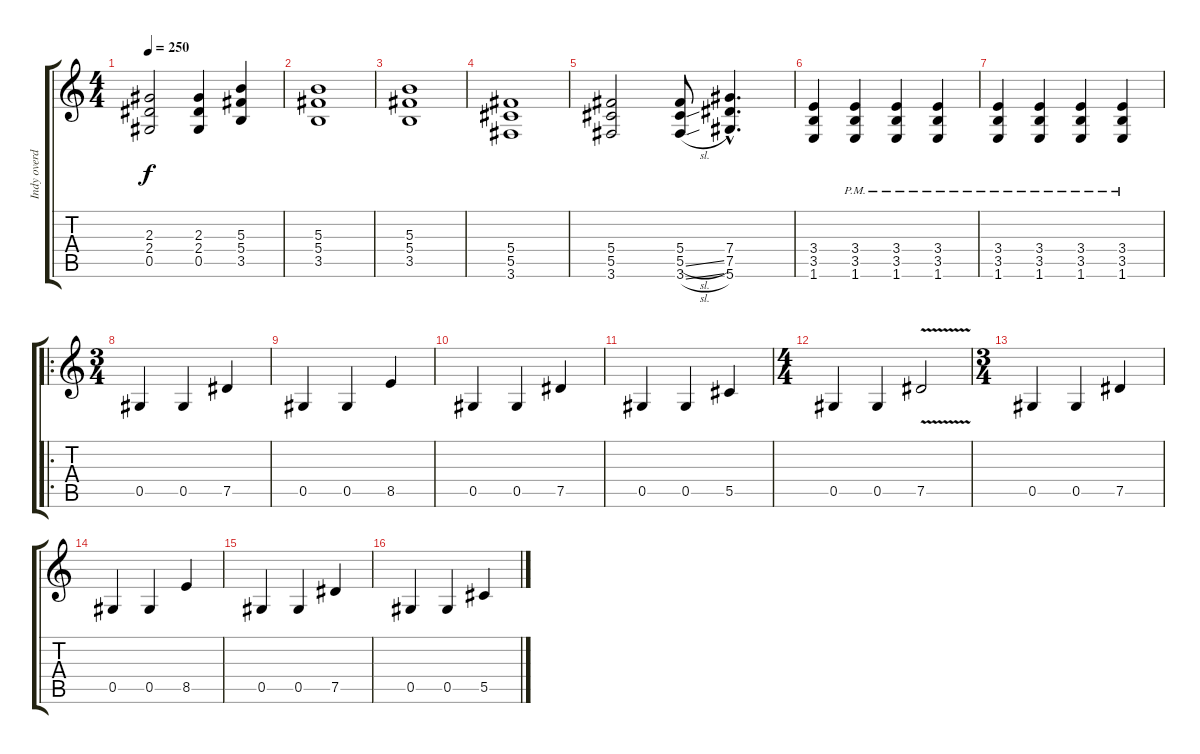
\track ("Indy overdrive" "Indy overd") {instrument distortionguitar}
\staff {score tabs}
\tuning (Eb4 Bb3 Gb3 Db3 Ab2 Eb2) {hide}
\ts (4 4)
\tempo 250
\clef g2
\ks c
(2.3 2.4 0.5).2{dy f} (2.3 2.4 0.5).4 (5.3 5.4 3.5).4 |
(5.3 5.4 3.5).1 |
(5.3 5.4 3.5).1 |
(5.4 5.5 3.6).1 |
(5.4 5.5 3.6).2 (5.4 5.5{sl} 3.6{sl}).8 (7.4{hac} 7.5{hac} 5.6{hac}).4{d} |
(3.4 3.5 1.6).4 (3.4{pm} 3.5{pm} 1.6{pm}).4 (3.4{pm} 3.5{pm} 1.6{pm}).4 (3.4{pm} 3.5{pm} 1.6{pm}).4 |
(3.4{pm} 3.5{pm} 1.6{pm}).4 (3.4{pm} 3.5{pm} 1.6{pm}).4 (3.4{pm} 3.5{pm} 1.6{pm}).4 (3.4{pm} 3.5{pm} 1.6{pm}).4 |
\ro
\ts (3 4)
0.5.4 0.5.4 7.5.4 |
0.5.4 0.5.4 8.5.4 |
0.5.4 0.5.4 7.5.4 |
0.5.4 0.5.4 5.5.4 |
\ts (4 4)
0.5.4 0.5.4 7.5{v}.2 |
\ts (3 4)
0.5.4 0.5.4 7.5.4 |
0.5.4 0.5.4 8.5.4 |
0.5.4 0.5.4 7.5.4 |
0.5.4 0.5.4 5.5.4
